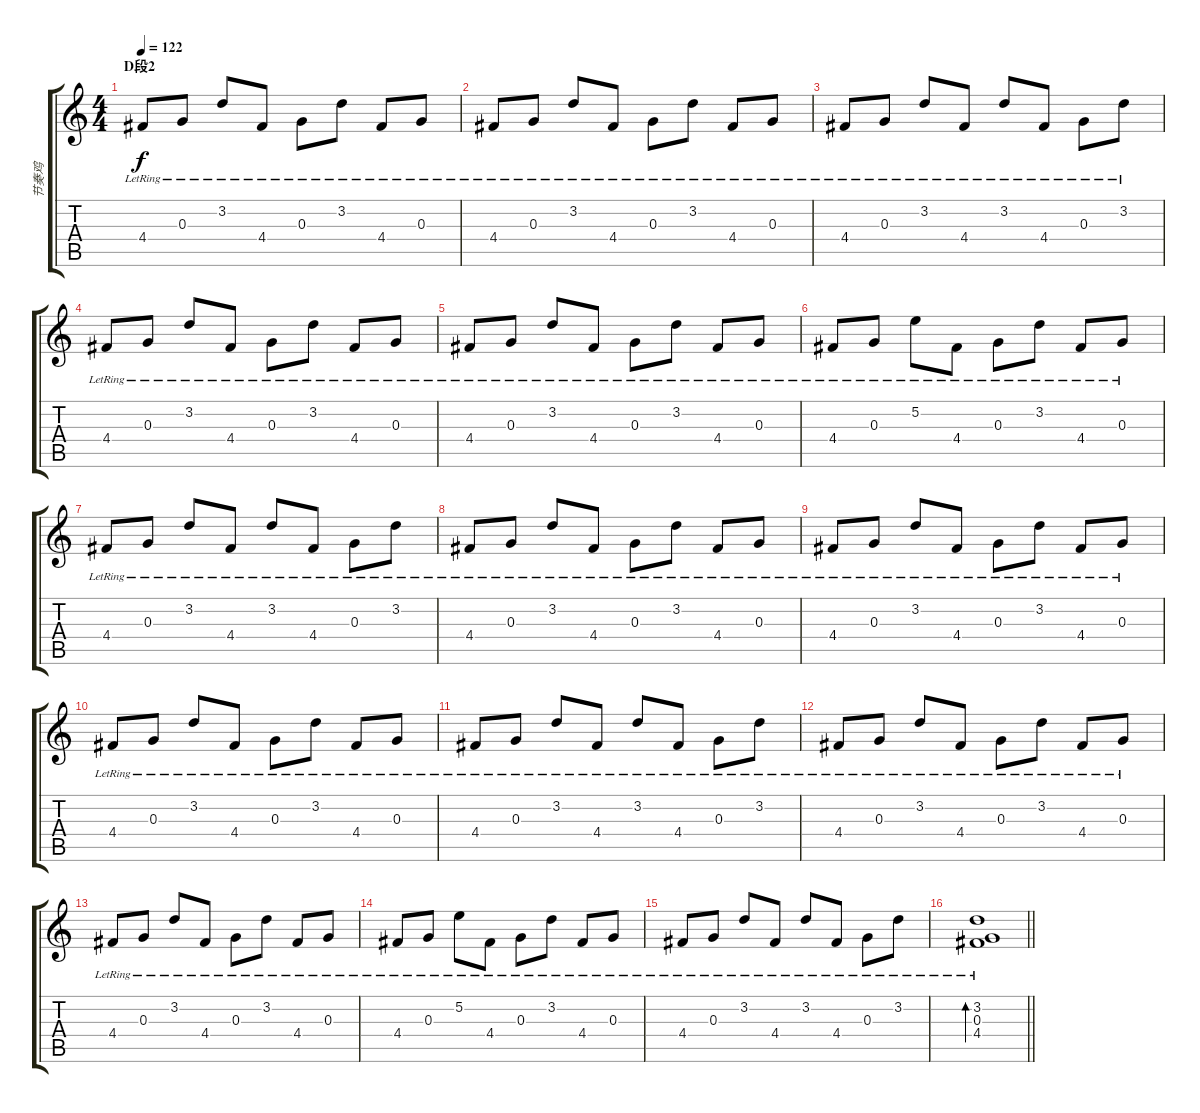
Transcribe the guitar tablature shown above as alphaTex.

\track ("节奏鸡" "节奏鸡") {instrument electricguitarclean}
\staff {score tabs}
\tuning (E4 B3 G3 D3 A2 E2) {hide}
\ts (4 4)
\section ("" "D段2")
\tempo 122
\clef g2
\ks c
4.4{lr}.8{dy f} 0.3{lr}.8 3.2{lr}.8 4.4{lr}.8 0.3{lr}.8 3.2{lr}.8 4.4{lr}.8 0.3{lr}.8 |
4.4{lr}.8 0.3{lr}.8 3.2{lr}.8 4.4{lr}.8 0.3{lr}.8 3.2{lr}.8 4.4{lr}.8 0.3{lr}.8 |
4.4{lr}.8 0.3{lr}.8 3.2{lr}.8 4.4{lr}.8 3.2{lr}.8 4.4{lr}.8 0.3{lr}.8 3.2{lr}.8 |
4.4{lr}.8 0.3{lr}.8 3.2{lr}.8 4.4{lr}.8 0.3{lr}.8 3.2{lr}.8 4.4{lr}.8 0.3{lr}.8 |
4.4{lr}.8 0.3{lr}.8 3.2{lr}.8 4.4{lr}.8 0.3{lr}.8 3.2{lr}.8 4.4{lr}.8 0.3{lr}.8 |
4.4{lr}.8 0.3{lr}.8 5.2{lr}.8 4.4{lr}.8 0.3{lr}.8 3.2{lr}.8 4.4{lr}.8 0.3{lr}.8 |
4.4{lr}.8 0.3{lr}.8 3.2{lr}.8 4.4{lr}.8 3.2{lr}.8 4.4{lr}.8 0.3{lr}.8 3.2{lr}.8 |
4.4{lr}.8 0.3{lr}.8 3.2{lr}.8 4.4{lr}.8 0.3{lr}.8 3.2{lr}.8 4.4{lr}.8 0.3{lr}.8 |
4.4{lr}.8 0.3{lr}.8 3.2{lr}.8 4.4{lr}.8 0.3{lr}.8 3.2{lr}.8 4.4{lr}.8 0.3{lr}.8 |
4.4{lr}.8 0.3{lr}.8 3.2{lr}.8 4.4{lr}.8 0.3{lr}.8 3.2{lr}.8 4.4{lr}.8 0.3{lr}.8 |
4.4{lr}.8 0.3{lr}.8 3.2{lr}.8 4.4{lr}.8 3.2{lr}.8 4.4{lr}.8 0.3{lr}.8 3.2{lr}.8 |
4.4{lr}.8 0.3{lr}.8 3.2{lr}.8 4.4{lr}.8 0.3{lr}.8 3.2{lr}.8 4.4{lr}.8 0.3{lr}.8 |
4.4{lr}.8 0.3{lr}.8 3.2{lr}.8 4.4{lr}.8 0.3{lr}.8 3.2{lr}.8 4.4{lr}.8 0.3{lr}.8 |
4.4{lr}.8 0.3{lr}.8 5.2{lr}.8 4.4{lr}.8 0.3{lr}.8 3.2{lr}.8 4.4{lr}.8 0.3{lr}.8 |
4.4{lr}.8 0.3{lr}.8 3.2{lr}.8 4.4{lr}.8 3.2{lr}.8 4.4{lr}.8 0.3{lr}.8 3.2{lr}.8 |
\barLineRight lightlight
(3.2{lr} 0.3{lr} 4.4{lr}).1{bd 240}
